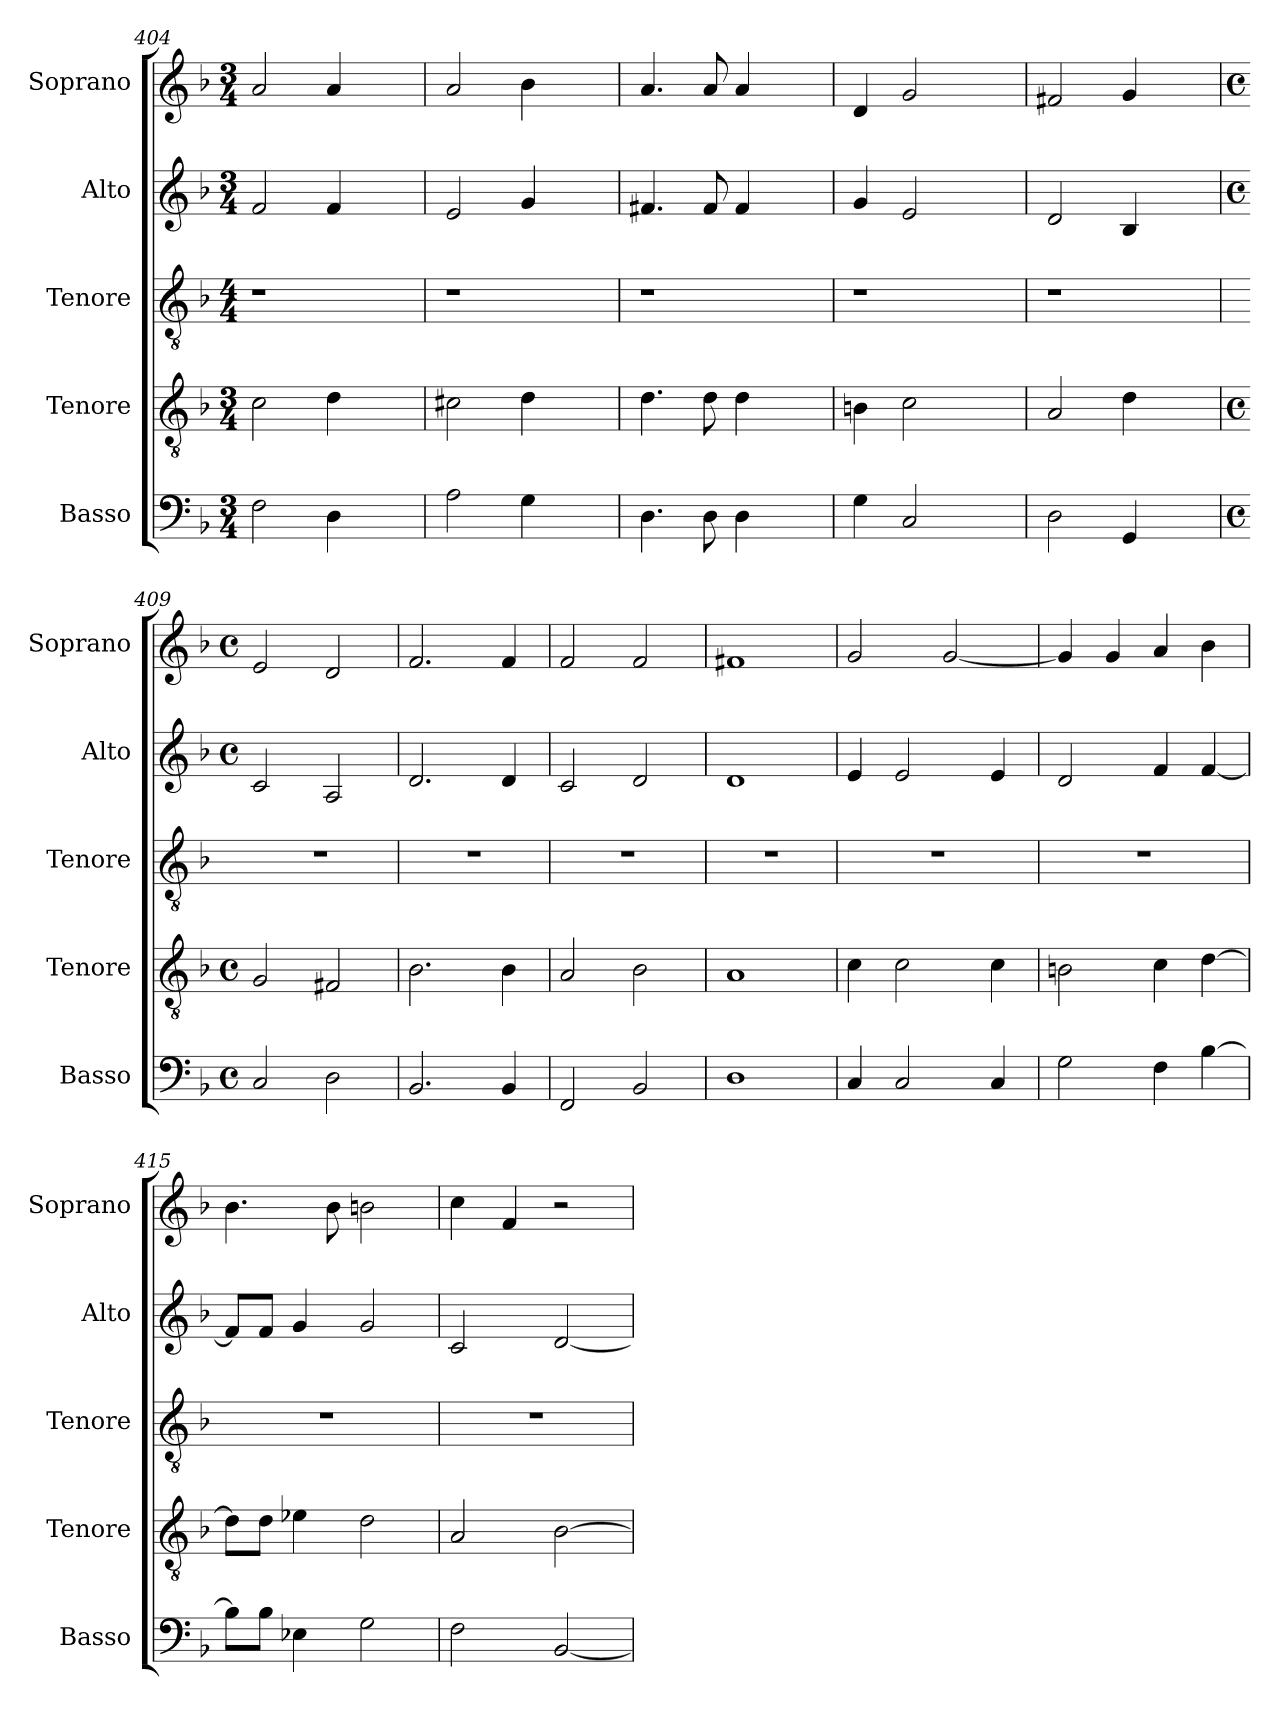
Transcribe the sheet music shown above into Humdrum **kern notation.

**kern	**kern	**kern	**kern	**kern
*part5	*part4	*part3	*part2	*part1
*staff5	*staff4	*staff3	*staff2	*staff1
*I"Basso	*I"Tenore	*I"Tenore	*I"Alto	*I"Soprano
*I'Basso	*I'Tenore	*I'Tenore	*I'Alto	*I'Soprano
*clefF4	*clefGv2	*clefGv2	*clefG2	*clefG2
*k[b-]	*k[b-]	*k[b-]	*k[b-]	*k[b-]
*F:	*F:	*F:	*F:	*F:
*M3/4	*M3/4	*M4/4	*M3/4	*M3/4
=404	=404	=404	=404	=404
2F\	2c\	1r	2f/	2a/
4D\	4d\	.	4f/	4a/
4ryy	4ryy	.	4ryy	4ryy
=405	=405	=405	=405	=405
2A\	2c#X\	1r	2e/	2a/
4G\	4d\	.	4g/	4b-\
4ryy	4ryy	.	4ryy	4ryy
=406	=406	=406	=406	=406
4.D\	4.d\	1r	4.f#X/	4.a/
8D\	8d\	.	8f#/	8a/
4D\	4d\	.	4f#/	4a/
4ryy	4ryy	.	4ryy	4ryy
=407	=407	=407	=407	=407
4G\	4Bn\	1r	4g/	4d/
2C/	2c\	.	2e/	2g/
4ryy	4ryy	.	4ryy	4ryy
=408	=408	=408	=408	=408
2D\	2A/	1r	2d/	2f#X/
4GG/	4d\	.	4B-/	4g/
4ryy	4ryy	.	4ryy	4ryy
=409	=409	=409	=409	=409
*M4/4	*M4/4	*	*M4/4	*M4/4
*met(c)	*met(c)	*	*met(c)	*met(c)
2C/	2G/	1r	2c/	2e/
2D\	2F#X/	.	2A/	2d/
!!LO:LB:g=z
=410	=410	=410	=410	=410
2.BB-/	2.B-\	1r	2.d/	2.f/
4BB-/	4B-\	.	4d/	4f/
=411	=411	=411	=411	=411
2FF/	2A/	1r	2c/	2f/
2BB-/	2B-\	.	2d/	2f/
=412	=412	=412	=412	=412
1D	1A	1r	1d	1f#X
=413	=413	=413	=413	=413
4C/	4c\	1r	4e/	2g/
2C/	2c\	.	2e/	.
.	.	.	.	[<2g/
4C/	4c\	.	4e/	.
=414	=414	=414	=414	=414
2G\	2Bn\	1r	2d/	4g/]
.	.	.	.	4g/
4F\	4c\	.	4f/	4a/
[>4B-\	[>4d\	.	[<4f/	4b-\
=415	=415	=415	=415	=415
8B-\L]	8d\L]	1r	8f/L]	4.b-\
8B-\J	8d\J	.	8f/J	.
4E-X\	4e-X\	.	4g/	.
.	.	.	.	8b-\
2G\	2d\	.	2g/	2bn\
=416	=416	=416	=416	=416
2F\	2A/	1r	2c/	4cc\
.	.	.	.	4f/
[<2BB-/	[>2B-\	.	[<2d/	2r
=	=	=	=	=
*-	*-	*-	*-	*-
